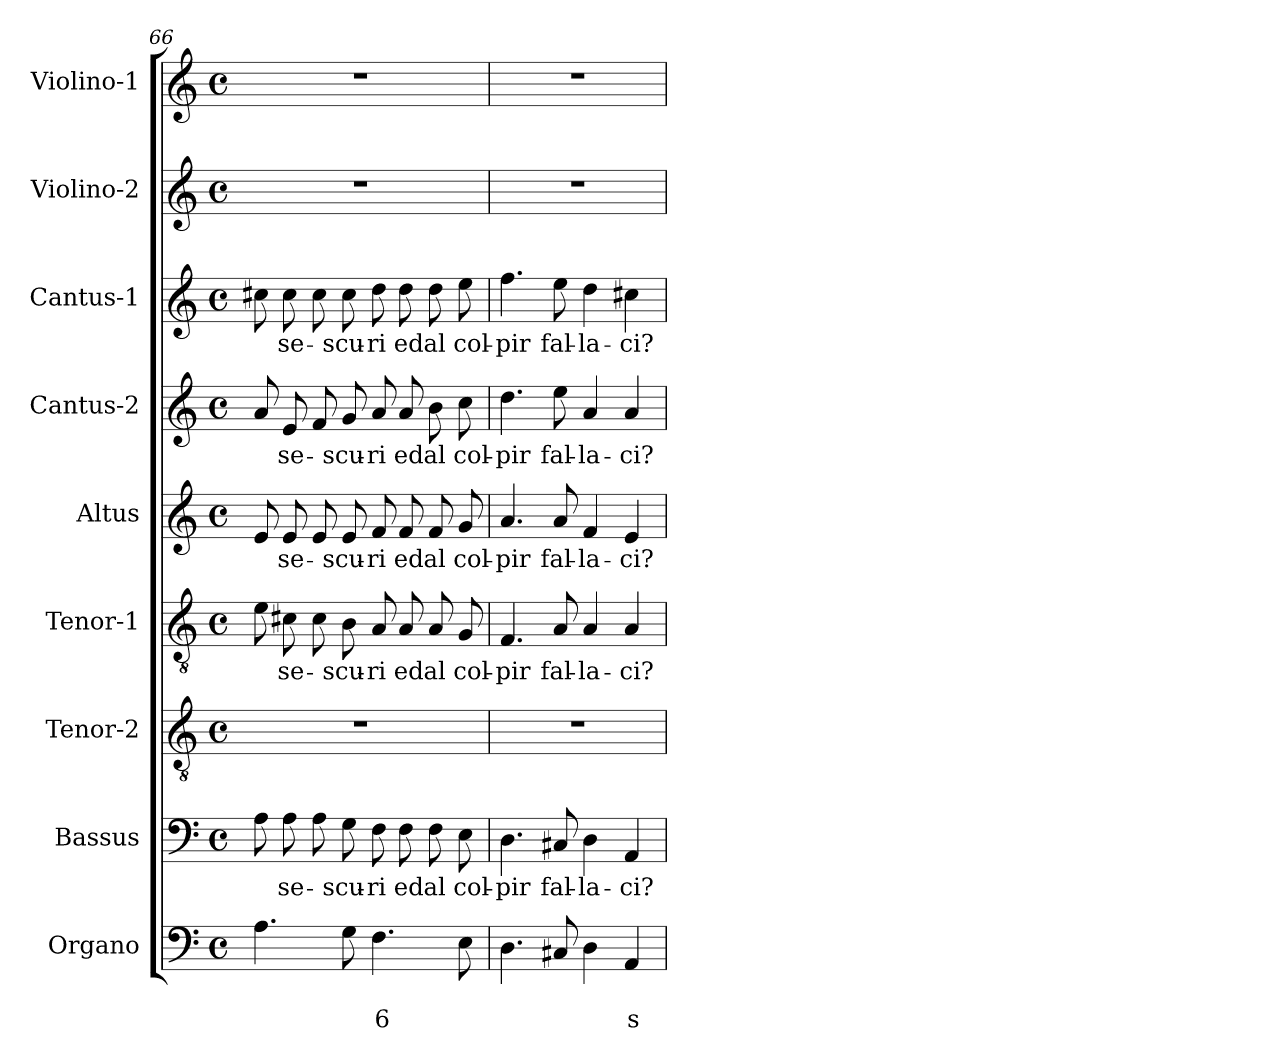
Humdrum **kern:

**kern	**text	**text	**kern	**text	**kern	**kern	**text	**kern	**text	**kern	**text	**kern	**text	**kern	**kern
*part9	*part9	*part9	*part8	*part8	*part7	*part6	*part6	*part5	*part5	*part4	*part4	*part3	*part3	*part2	*part1
*staff9	*staff9	*staff9	*staff8	*staff8	*staff7	*staff6	*staff6	*staff5	*staff5	*staff4	*staff4	*staff3	*staff3	*staff2	*staff1
*I"Organo	*	*	*I"Bassus	*	*I"Tenor-2	*I"Tenor-1	*	*I"Altus	*	*I"Cantus-2	*	*I"Cantus-1	*	*I"Violino-2	*I"Violino-1
*I'Og	*	*	*I'B	*	*I'T2	*I'T1	*	*I'A	*	*I'C2	*	*I'C1	*	*I'V2	*I'V1
!!LO:LB:g=z
*clefF4	*	*	*clefF4	*	*clefGv2	*clefGv2	*	*clefG2	*	*clefG2	*	*clefG2	*	*clefG2	*clefG2
*k[]	*	*	*k[]	*	*k[]	*k[]	*	*k[]	*	*k[]	*	*k[]	*	*k[]	*k[]
*C:	*	*	*C:	*	*C:	*C:	*	*C:	*	*C:	*	*C:	*	*C:	*C:
*M4/4	*	*	*M4/4	*	*M4/4	*M4/4	*	*M4/4	*	*M4/4	*	*M4/4	*	*M4/4	*M4/4
*met(c)	*	*	*met(c)	*	*met(c)	*met(c)	*	*met(c)	*	*met(c)	*	*met(c)	*	*met(c)	*met(c)
=66	=66	=66	=66	=66	=66	=66	=66	=66	=66	=66	=66	=66	=66	=66	=66
4.A\	.	.	8A\	.	1r	8e\	.	8e/	.	8a/	.	8cc#X\	.	1r	1r
!	!	!	!	!LO:LY:b	!	!	!	!	!	!	!	!	!	!	!
!	!	!	!	!	!	!	!LO:LY:b	!	!	!	!	!	!	!	!
!	!	!	!	!	!	!	!	!	!LO:LY:b	!	!	!	!	!	!
!	!	!	!	!	!	!	!	!	!	!	!LO:LY:b	!	!	!	!
!	!	!	!	!	!	!	!	!	!	!	!	!	!LO:LY:b	!	!
.	.	.	8A\	-se-	.	8c#X\	-se-	8e/	-se-	8e/	-se-	8cc#\	-se-	.	.
.	.	.	8A\	.	.	8c#\	.	8e/	.	8f/	.	8cc#\	.	.	.
!	!	!	!	!LO:LY:b	!	!	!	!	!	!	!	!	!	!	!
!	!	!	!	!	!	!	!LO:LY:b	!	!	!	!	!	!	!	!
!	!	!	!	!	!	!	!	!	!LO:LY:b	!	!	!	!	!	!
!	!	!	!	!	!	!	!	!	!	!	!LO:LY:b	!	!	!	!
!	!	!	!	!	!	!	!	!	!	!	!	!	!LO:LY:b	!	!
8G\	.	.	8G\	-scu-	.	8B\	-scu-	8e/	-scu-	8g/	-scu-	8cc#\	-scu-	.	.
!	!	!LO:LY:b	!	!	!	!	!	!	!	!	!	!	!	!	!
!	!	!	!	!LO:LY:b	!	!	!	!	!	!	!	!	!	!	!
!	!	!	!	!	!	!	!LO:LY:b	!	!	!	!	!	!	!	!
!	!	!	!	!	!	!	!	!	!LO:LY:b	!	!	!	!	!	!
!	!	!	!	!	!	!	!	!	!	!	!LO:LY:b	!	!	!	!
!	!	!	!	!	!	!	!	!	!	!	!	!	!LO:LY:b	!	!
4.F\	.	6	8F\	-ri	.	8A/	-ri	8f/	-ri	8a/	-ri	8dd\	-ri	.	.
!	!	!	!	!LO:LY:b	!	!	!	!	!	!	!	!	!	!	!
!	!	!	!	!	!	!	!LO:LY:b	!	!	!	!	!	!	!	!
!	!	!	!	!	!	!	!	!	!LO:LY:b	!	!	!	!	!	!
!	!	!	!	!	!	!	!	!	!	!	!LO:LY:b	!	!	!	!
!	!	!	!	!	!	!	!	!	!	!	!	!	!LO:LY:b	!	!
.	.	.	8F\	ed	.	8A/	ed	8f/	ed	8a/	ed	8dd\	ed	.	.
!	!	!	!	!LO:LY:b	!	!	!	!	!	!	!	!	!	!	!
!	!	!	!	!	!	!	!LO:LY:b	!	!	!	!	!	!	!	!
!	!	!	!	!	!	!	!	!	!LO:LY:b	!	!	!	!	!	!
!	!	!	!	!	!	!	!	!	!	!	!LO:LY:b	!	!	!	!
!	!	!	!	!	!	!	!	!	!	!	!	!	!LO:LY:b	!	!
.	.	.	8F\	al	.	8A/	al	8f/	al	8b\	al	8dd\	al	.	.
!	!	!	!	!LO:LY:b	!	!	!	!	!	!	!	!	!	!	!
!	!	!	!	!	!	!	!LO:LY:b	!	!	!	!	!	!	!	!
!	!	!	!	!	!	!	!	!	!LO:LY:b	!	!	!	!	!	!
!	!	!	!	!	!	!	!	!	!	!	!LO:LY:b	!	!	!	!
!	!	!	!	!	!	!	!	!	!	!	!	!	!LO:LY:b	!	!
8E\	.	.	8E\	col-	.	8G/	col-	8g/	col-	8cc\	col-	8ee\	col-	.	.
=67	=67	=67	=67	=67	=67	=67	=67	=67	=67	=67	=67	=67	=67	=67	=67
!	!	!	!	!LO:LY:b	!	!	!	!	!	!	!	!	!	!	!
!	!	!	!	!	!	!	!LO:LY:b	!	!	!	!	!	!	!	!
!	!	!	!	!	!	!	!	!	!LO:LY:b	!	!	!	!	!	!
!	!	!	!	!	!	!	!	!	!	!	!LO:LY:b	!	!	!	!
!	!	!	!	!	!	!	!	!	!	!	!	!	!LO:LY:b	!	!
4.D\	.	.	4.D\	-pir	1r	4.F/	-pir	4.a/	-pir	4.dd\	-pir	4.ff\	-pir	1r	1r
!	!	!	!	!LO:LY:b	!	!	!	!	!	!	!	!	!	!	!
!	!	!	!	!	!	!	!LO:LY:b	!	!	!	!	!	!	!	!
!	!	!	!	!	!	!	!	!	!LO:LY:b	!	!	!	!	!	!
!	!	!	!	!	!	!	!	!	!	!	!LO:LY:b	!	!	!	!
!	!	!	!	!	!	!	!	!	!	!	!	!	!LO:LY:b	!	!
8C#X/	.	.	8C#X/	fal-	.	8A/	fal-	8a/	fal-	8ee\	fal-	8ee\	fal-	.	.
!	!	!	!	!LO:LY:b	!	!	!	!	!	!	!	!	!	!	!
!	!	!	!	!	!	!	!LO:LY:b	!	!	!	!	!	!	!	!
!	!	!	!	!	!	!	!	!	!LO:LY:b	!	!	!	!	!	!
!	!	!	!	!	!	!	!	!	!	!	!LO:LY:b	!	!	!	!
!	!	!	!	!	!	!	!	!	!	!	!	!	!LO:LY:b	!	!
4D\	.	.	4D\	-la-	.	4A/	-la-	4f/	-la-	4a/	-la-	4dd\	-la-	.	.
!	!	!LO:LY:b	!	!	!	!	!	!	!	!	!	!	!	!	!
!	!	!	!	!LO:LY:b	!	!	!	!	!	!	!	!	!	!	!
!	!	!	!	!	!	!	!LO:LY:b	!	!	!	!	!	!	!	!
!	!	!	!	!	!	!	!	!	!LO:LY:b	!	!	!	!	!	!
!	!	!	!	!	!	!	!	!	!	!	!LO:LY:b	!	!	!	!
!	!	!	!	!	!	!	!	!	!	!	!	!	!LO:LY:b	!	!
4AA/	.	s	4AA/	-ci?	.	4A/	-ci?	4e/	-ci?	4a/	-ci?	4cc#X\	-ci?	.	.
=	=	=	=	=	=	=	=	=	=	=	=	=	=	=	=
*-	*-	*-	*-	*-	*-	*-	*-	*-	*-	*-	*-	*-	*-	*-	*-
